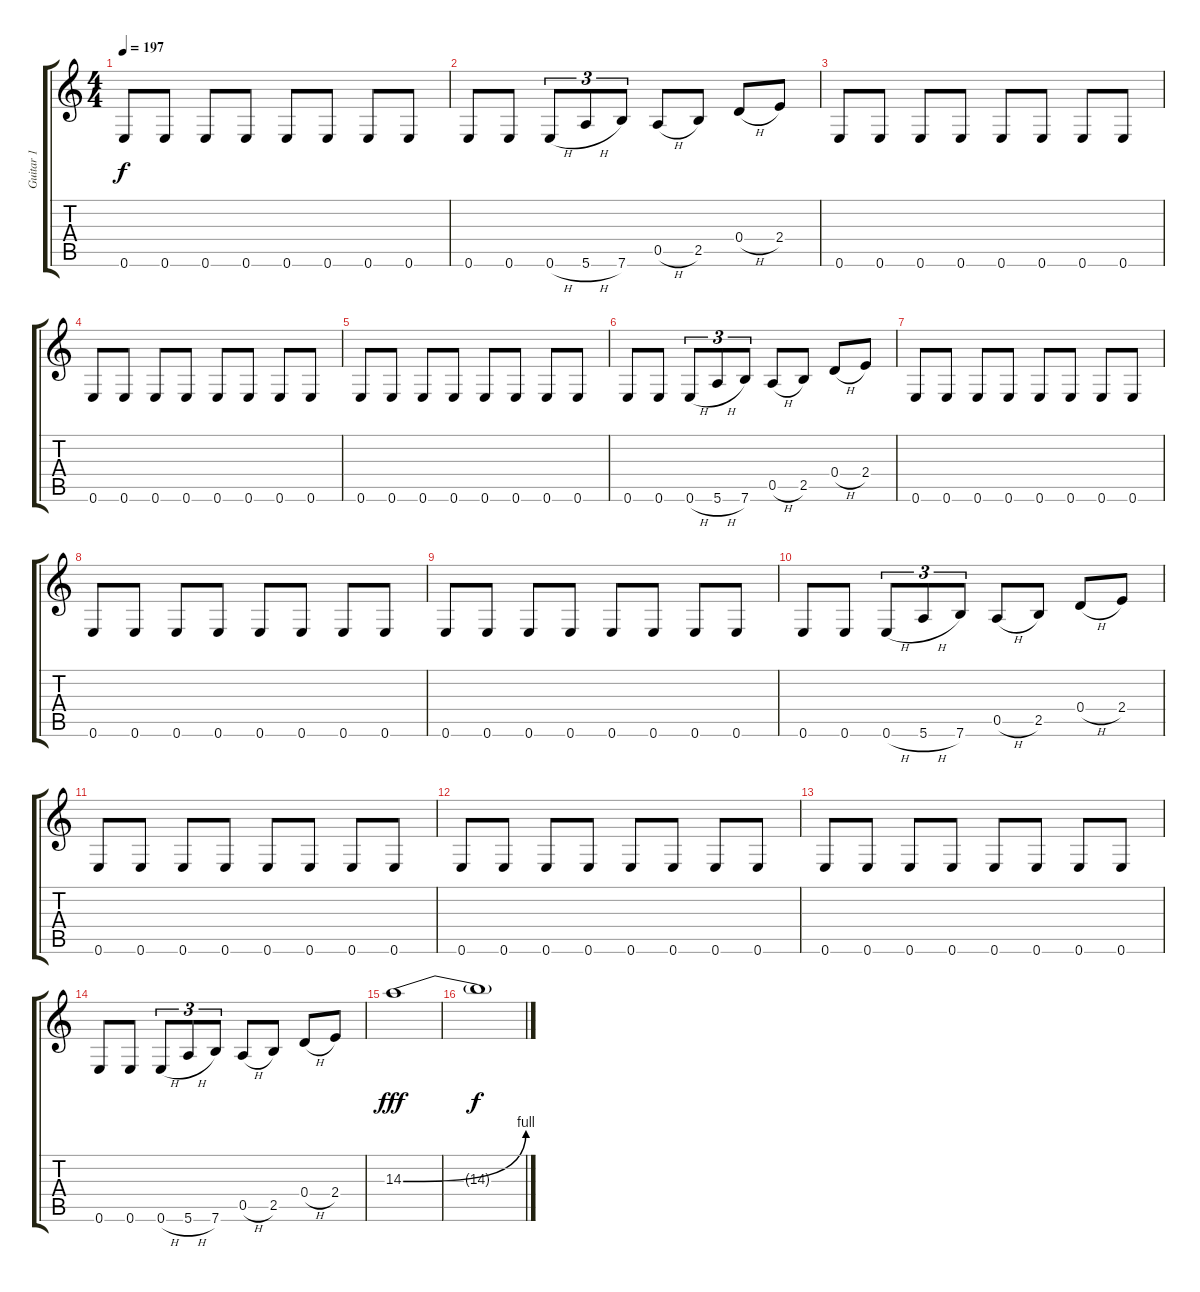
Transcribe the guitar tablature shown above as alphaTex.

\track ("Guitar 1" "Guitar 1") {instrument distortionguitar}
\staff {score tabs}
\tuning (E4 B3 G3 D3 A2 E2) {hide}
\ts (4 4)
\tempo 197
\clef g2
\ks c
0.6.8{dy f} 0.6.8 0.6.8 0.6.8 0.6.8 0.6.8 0.6.8 0.6.8 |
0.6.8 0.6.8 0.6{h}.8{tu (3 2)} 5.6{h}.8{tu (3 2)} 7.6.8{tu (3 2)} 0.5{h}.8 2.5.8 0.4{h}.8 2.4.8 |
0.6.8 0.6.8 0.6.8 0.6.8 0.6.8 0.6.8 0.6.8 0.6.8 |
0.6.8 0.6.8 0.6.8 0.6.8 0.6.8 0.6.8 0.6.8 0.6.8 |
0.6.8 0.6.8 0.6.8 0.6.8 0.6.8 0.6.8 0.6.8 0.6.8 |
0.6.8 0.6.8 0.6{h}.8{tu (3 2)} 5.6{h}.8{tu (3 2)} 7.6.8{tu (3 2)} 0.5{h}.8 2.5.8 0.4{h}.8 2.4.8 |
0.6.8 0.6.8 0.6.8 0.6.8 0.6.8 0.6.8 0.6.8 0.6.8 |
0.6.8 0.6.8 0.6.8 0.6.8 0.6.8 0.6.8 0.6.8 0.6.8 |
0.6.8 0.6.8 0.6.8 0.6.8 0.6.8 0.6.8 0.6.8 0.6.8 |
0.6.8 0.6.8 0.6{h}.8{tu (3 2)} 5.6{h}.8{tu (3 2)} 7.6.8{tu (3 2)} 0.5{h}.8 2.5.8 0.4{h}.8 2.4.8 |
0.6.8 0.6.8 0.6.8 0.6.8 0.6.8 0.6.8 0.6.8 0.6.8 |
0.6.8 0.6.8 0.6.8 0.6.8 0.6.8 0.6.8 0.6.8 0.6.8 |
0.6.8 0.6.8 0.6.8 0.6.8 0.6.8 0.6.8 0.6.8 0.6.8 |
0.6.8 0.6.8 0.6{h}.8{tu (3 2)} 5.6{h}.8{tu (3 2)} 7.6.8{tu (3 2)} 0.5{h}.8 2.5.8 0.4{h}.8 2.4.8 |
14.3{be (bend 0 0 60 4)}.1{dy fff volume 16 instrument overdrivenguitar} |
14.3{t}.1{dy f}
